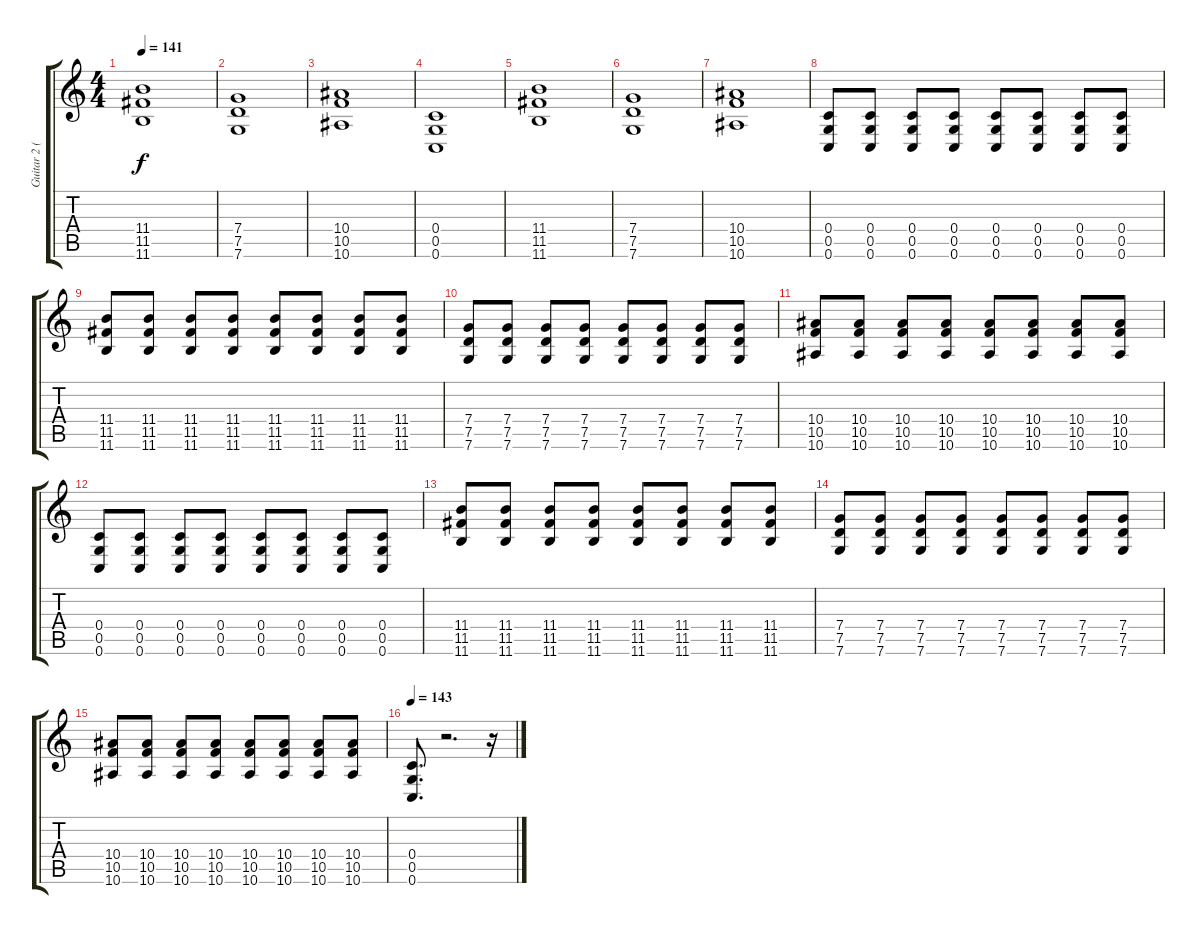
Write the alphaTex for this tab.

\track ("Guitar 2 (Distortion)" "Guitar 2 (") {instrument distortionguitar}
\staff {score tabs}
\tuning (D4 A3 F3 C3 G2 C2) {hide}
\ts (4 4)
\tempo 141
\clef g2
\ks c
(11.4 11.5 11.6).1{dy f} |
(7.4 7.5 7.6).1 |
(10.4 10.5 10.6).1 |
(0.4 0.5 0.6).1 |
(11.4 11.5 11.6).1 |
(7.4 7.5 7.6).1 |
(10.4 10.5 10.6).1 |
(0.4 0.5 0.6).8 (0.4 0.5 0.6).8 (0.4 0.5 0.6).8 (0.4 0.5 0.6).8 (0.4 0.5 0.6).8 (0.4 0.5 0.6).8 (0.4 0.5 0.6).8 (0.4 0.5 0.6).8 |
(11.4 11.5 11.6).8 (11.4 11.5 11.6).8 (11.4 11.5 11.6).8 (11.4 11.5 11.6).8 (11.4 11.5 11.6).8 (11.4 11.5 11.6).8 (11.4 11.5 11.6).8 (11.4 11.5 11.6).8 |
(7.4 7.5 7.6).8 (7.4 7.5 7.6).8 (7.4 7.5 7.6).8 (7.4 7.5 7.6).8 (7.4 7.5 7.6).8 (7.4 7.5 7.6).8 (7.4 7.5 7.6).8 (7.4 7.5 7.6).8 |
(10.4 10.5 10.6).8 (10.4 10.5 10.6).8 (10.4 10.5 10.6).8 (10.4 10.5 10.6).8 (10.4 10.5 10.6).8 (10.4 10.5 10.6).8 (10.4 10.5 10.6).8 (10.4 10.5 10.6).8 |
(0.4 0.5 0.6).8 (0.4 0.5 0.6).8 (0.4 0.5 0.6).8 (0.4 0.5 0.6).8 (0.4 0.5 0.6).8 (0.4 0.5 0.6).8 (0.4 0.5 0.6).8 (0.4 0.5 0.6).8 |
(11.4 11.5 11.6).8 (11.4 11.5 11.6).8 (11.4 11.5 11.6).8 (11.4 11.5 11.6).8 (11.4 11.5 11.6).8 (11.4 11.5 11.6).8 (11.4 11.5 11.6).8 (11.4 11.5 11.6).8 |
(7.4 7.5 7.6).8 (7.4 7.5 7.6).8 (7.4 7.5 7.6).8 (7.4 7.5 7.6).8 (7.4 7.5 7.6).8 (7.4 7.5 7.6).8 (7.4 7.5 7.6).8 (7.4 7.5 7.6).8 |
(10.4 10.5 10.6).8 (10.4 10.5 10.6).8 (10.4 10.5 10.6).8 (10.4 10.5 10.6).8 (10.4 10.5 10.6).8 (10.4 10.5 10.6).8 (10.4 10.5 10.6).8 (10.4 10.5 10.6).8 |
\tempo 143
(0.4 0.5 0.6).8{d} r.2{d} r.16
